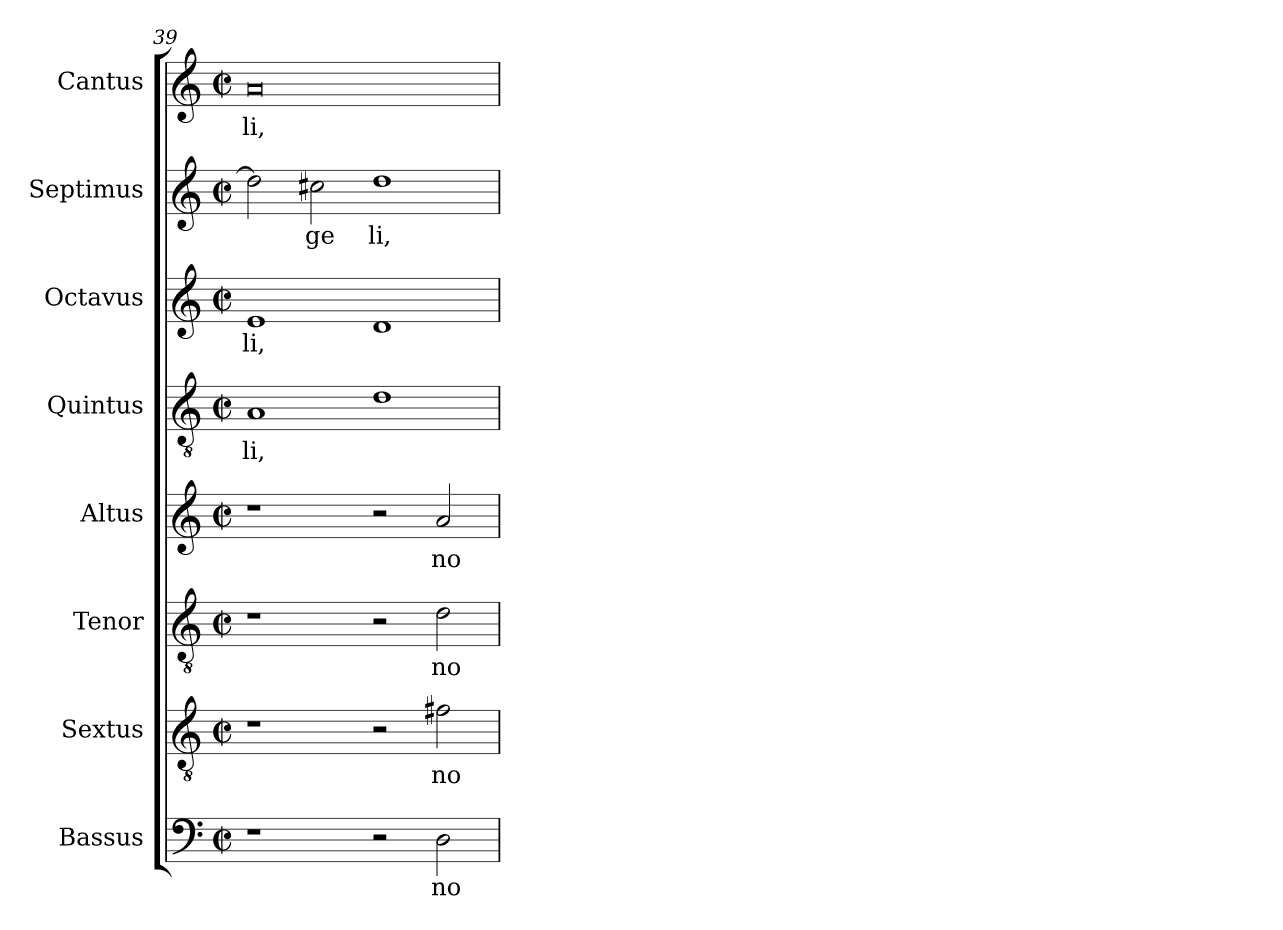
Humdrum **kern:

**kern	**text	**kern	**text	**kern	**text	**kern	**text	**kern	**text	**kern	**text	**kern	**text	**kern	**text
*part8	*part8	*part7	*part7	*part6	*part6	*part5	*part5	*part4	*part4	*part3	*part3	*part2	*part2	*part1	*part1
*staff8	*staff8	*staff7	*staff7	*staff6	*staff6	*staff5	*staff5	*staff4	*staff4	*staff3	*staff3	*staff2	*staff2	*staff1	*staff1
*I"Bassus	*	*I"Sextus	*	*I"Tenor	*	*I"Altus	*	*I"Quintus	*	*I"Octavus	*	*I"Septimus	*	*I"Cantus	*
*clefF4	*	*clefGv2	*	*clefGv2	*	*clefG2	*	*clefGv2	*	*clefG2	*	*clefG2	*	*clefG2	*
*M2/2	*	*M2/2	*	*M2/2	*	*M2/2	*	*M2/2	*	*M2/2	*	*M2/2	*	*M2/2	*
*met(c|)	*	*met(c|)	*	*met(c|)	*	*met(c|)	*	*met(c|)	*	*met(c|)	*	*met(c|)	*	*met(c|)	*
=39	=39	=39	=39	=39	=39	=39	=39	=39	=39	=39	=39	=39	=39	=39	=39
!	!	!	!	!	!	!	!	!	!LO:LY:b:cj	!	!LO:LY:b:cj	!	!	!	!LO:LY:b:cj
1r	.	1r	.	1r	.	1r	.	1A	li,	1e	-li,	2dd\]	.	0a	li,
!	!	!	!	!	!	!	!	!	!	!	!	!	!LO:LY:b:cj	!	!
.	.	.	.	.	.	.	.	.	.	.	.	2cc#\	-ge	.	.
!	!	!	!	!	!	!	!	!	!	!	!	!	!LO:LY:b:cj	!	!
2r	.	2r	.	2r	.	2r	.	1d	.	1d	.	1dd	li,	.	.
!	!LO:LY:b:cj	!	!LO:LY:b:cj	!	!LO:LY:b:cj	!	!LO:LY:b:cj	!	!	!	!	!	!	!	!
2D\	no-	2f#X\	no	2d\	no-	2a/	no-	.	.	.	.	.	.	.	.
=	=	=	=	=	=	=	=	=	=	=	=	=	=	=	=
*-	*-	*-	*-	*-	*-	*-	*-	*-	*-	*-	*-	*-	*-	*-	*-
